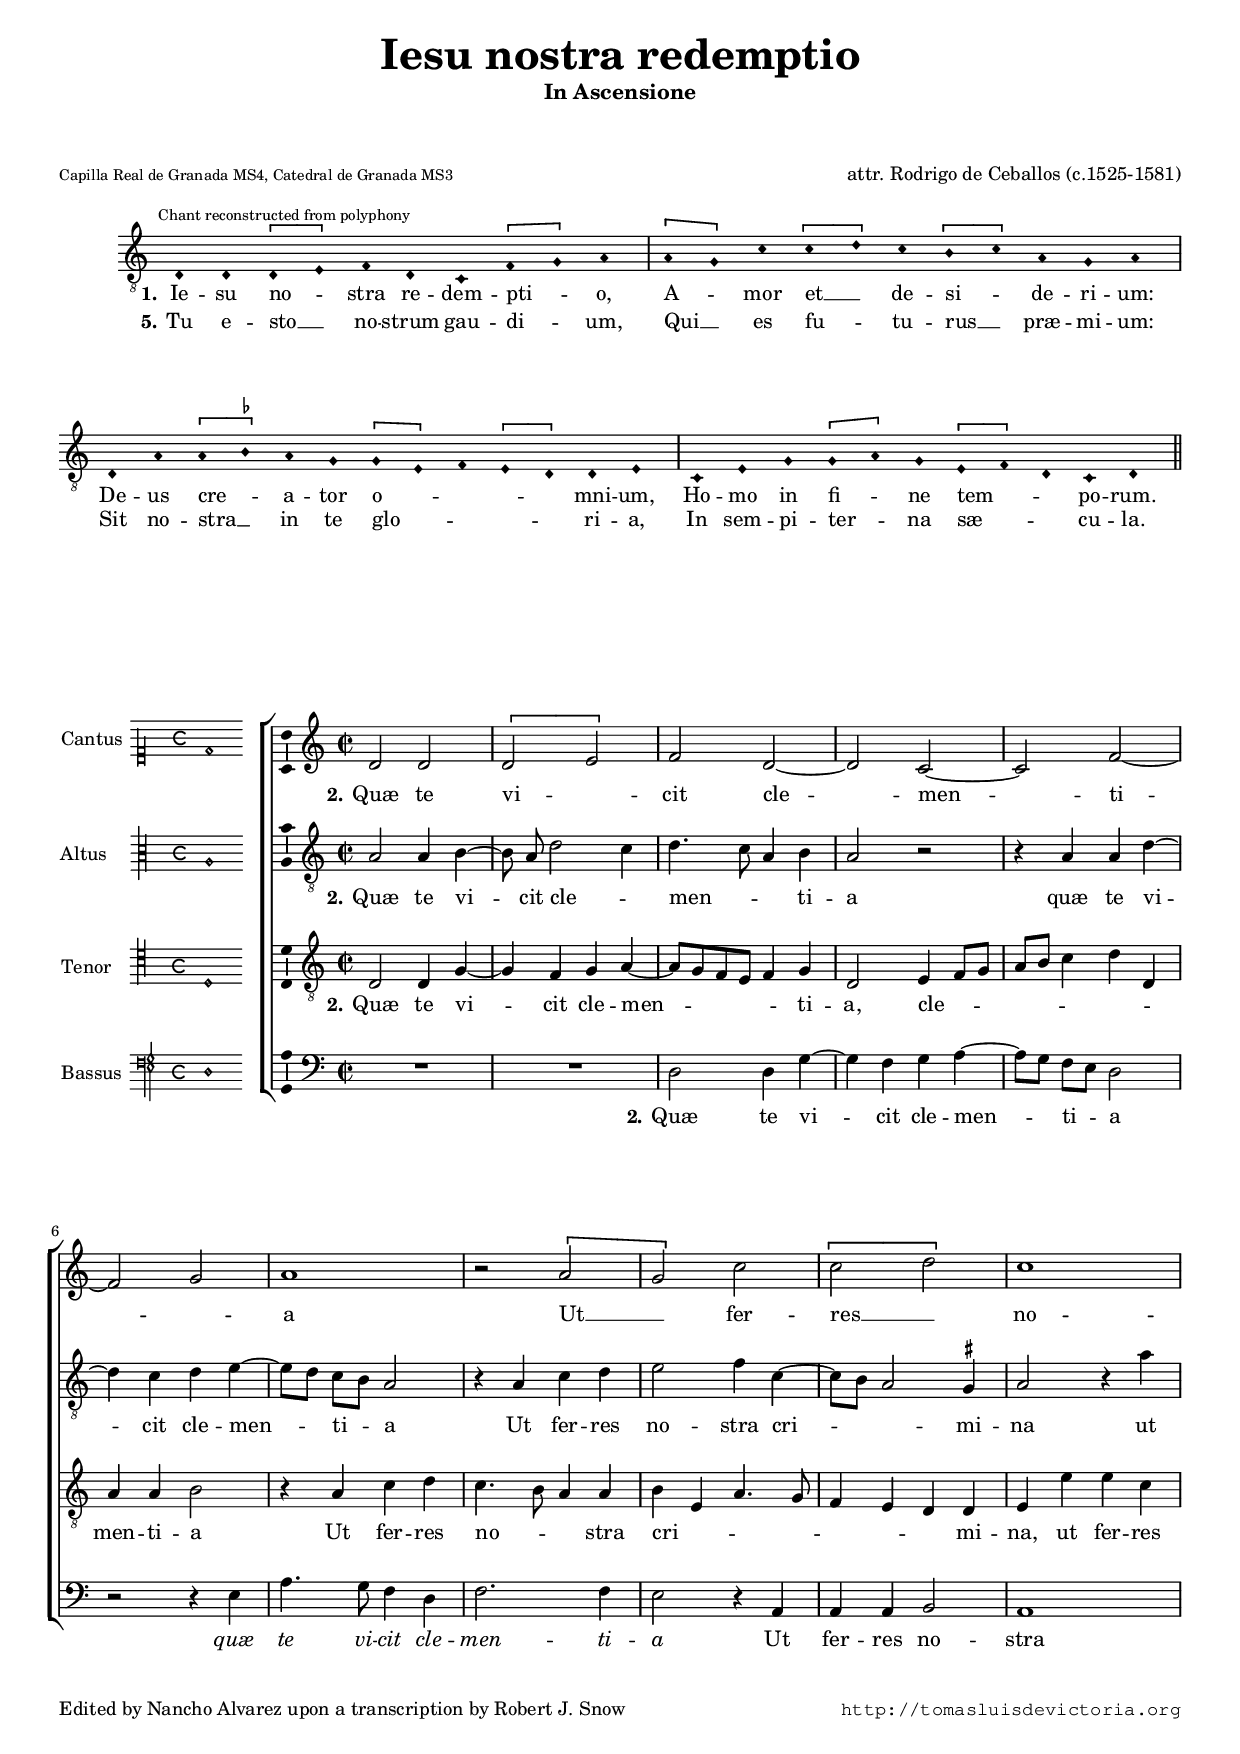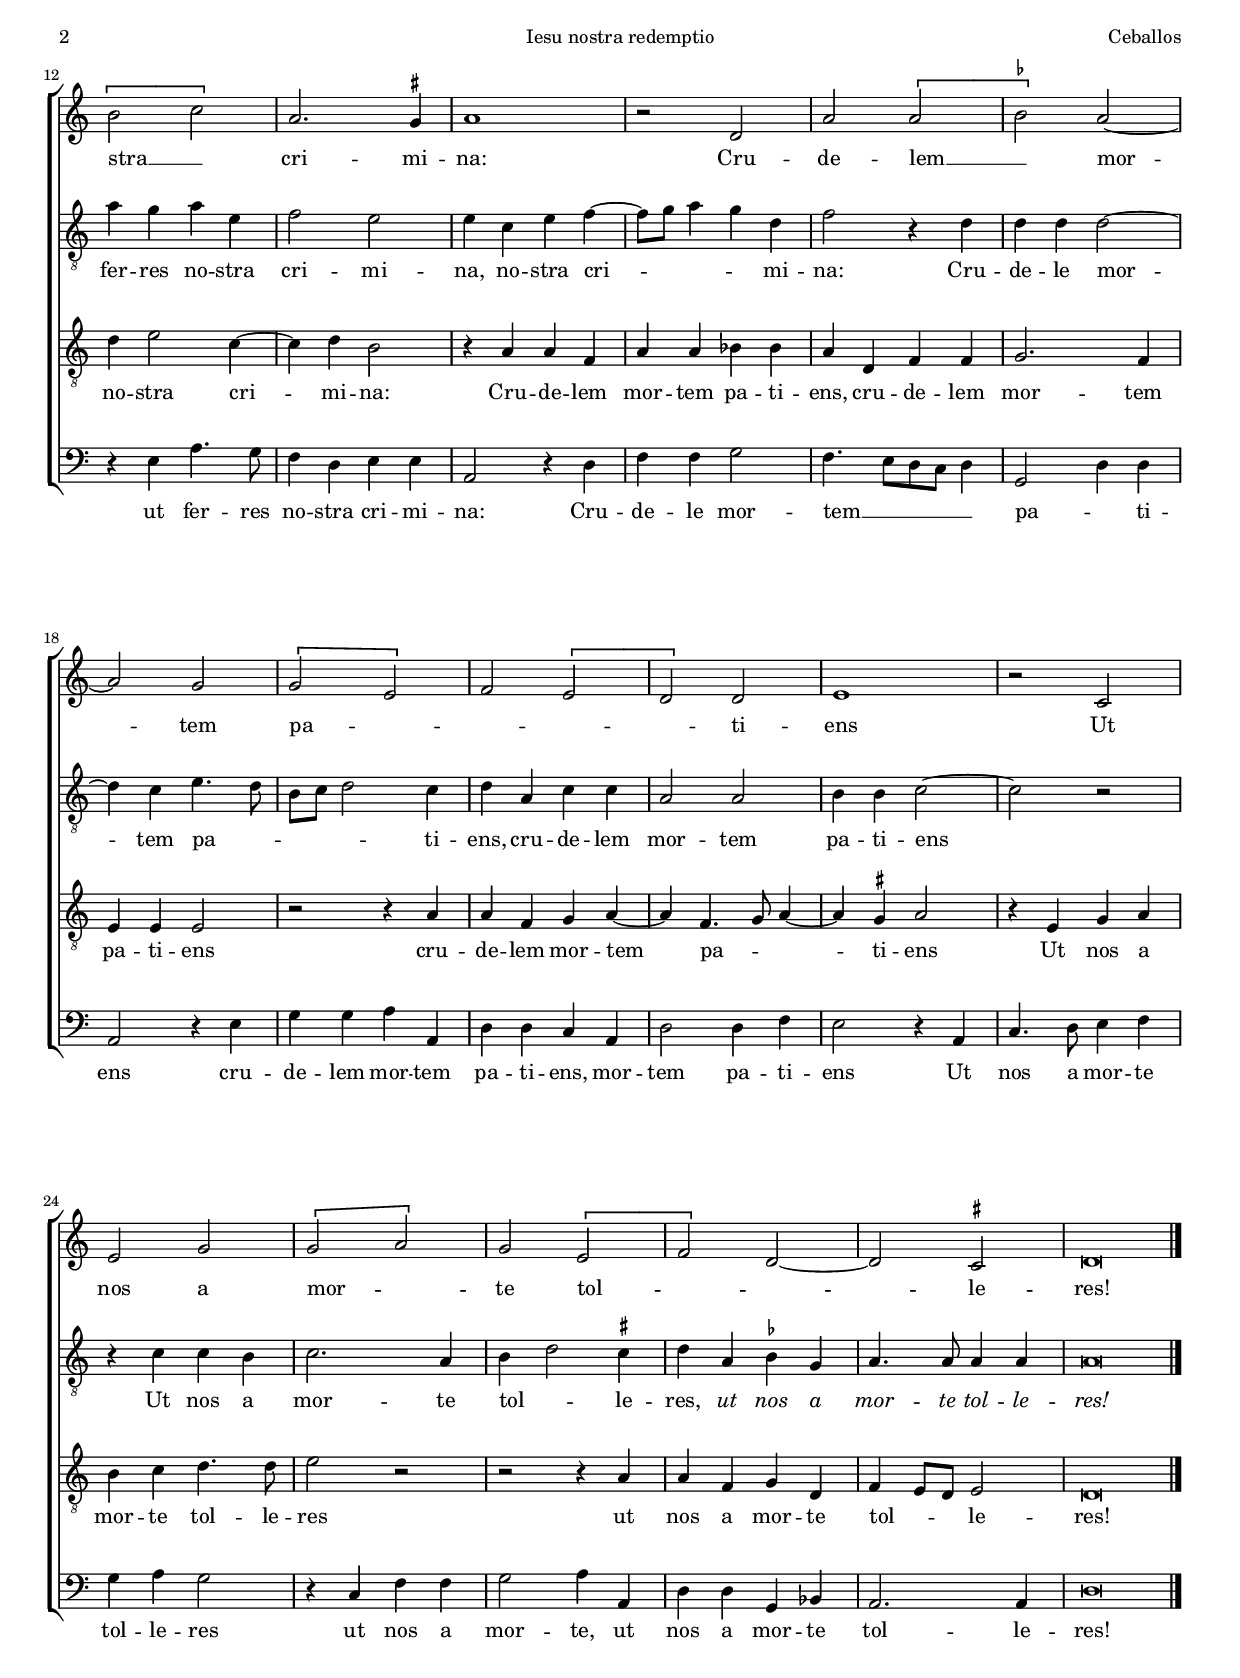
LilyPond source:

\version "2.22.0"

#(set-default-paper-size "a4")
#(set-global-staff-size 16.4)
#(ly:set-option 'point-and-click #f)
%mobile -s15.0 -i3.4

italicas=\override LyricText.font-shape = #'italic
rectas=\override LyricText.font-shape = #'upright
ss=\once \set suggestAccidentals = ##t
incipitwidth = 19
mtempo={\tempo 4 = 100}
mtempob={\tempo 4 = 50}
mt=#(define-music-function (offset) (number?) ; move lyric text
      #{ \once \override LyricText.X-offset = -$offset #})

htitle="Iesu nostra redemptio"
hcomposer="Ceballos"

\header {
	title=\markup{\fontsize #3 "Iesu nostra redemptio"}
	subtitle=\markup{"In Ascensione"}
	subsubtitle=\markup{\null \vspace #2 }
	composer="attr. Rodrigo de Ceballos (c.1525-1581)"
        pdfauthor=\composer
	poet=\markup{\fontsize #-2 "Capilla Real de Granada MS4, Catedral de Granada MS3"}
%	poet=\markup{}
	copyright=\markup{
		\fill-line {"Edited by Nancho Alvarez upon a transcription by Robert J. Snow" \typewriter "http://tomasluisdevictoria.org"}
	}
%	tagline=""
}

\score {\transpose c c {
<<
         \new Voice = "canto" {
                 \override Staff.TimeSignature.stencil = #'()
                 \override Stem.transparent = ##t
                 \set Score.timing = ##f
                 \override NoteHead.style = #'neomensural         
                 \clef "G_8" 
                 \key c \major
                 \override LigatureBracket.padding = #1
                 s4*0^\markup{\hspace #-2 \fontsize #-2 "Chant reconstructed from polyphony" }
         d4 d \[d e\] f d c \[f g\] a \bar "|"
         \[a g\] c' \[c' d'\] c' \[b c'\] a g a \bar "|" \break
         d a \[a \ss bes\] a g \[g e\] f \[e d\] d e \bar "|"
         c e g \[g a\] g \[e f\] d c d
                 \bar "||"
         }
         \new Lyrics \lyricsto "canto" {
                 \set stanza = "1."
Ie -- su no -- _ stra re -- dem -- pti -- _ o,
A -- _ mor et __ _ de -- si -- _ de -- ri -- um:
De -- us cre -- _ a -- tor o -- _ _ _ _ mni -- um,
Ho -- mo in fi -- _ ne tem -- _ _ po -- rum.
         }
         \new Lyrics \lyricsto "canto" {
                 \set stanza = "5."
Tu e -- sto __ _ no -- strum gau -- di -- _ um,
Qui __ _ es fu -- _ tu -- rus __ _ præ -- mi -- um:
Sit no -- stra __ _ in te glo -- _ _ _ _ ri -- a,
In sem -- pi -- ter -- _ na sæ -- _ _ cu -- la.                 
         }
>>
        }%transpose

\layout {
        %line-width=16\cm 
        indent=1.0\cm
        %ragged-right = ##f
        \context {\Lyrics 
                \override VerticalAxisGroup.nonstaff-nonstaff-spacing =
                        #'((basic-distance . 0) (minimum-distance . 0) (padding . 1.0))
        }
}
}

%%%%%%%%%%%%%%%%%%%%%%%%%%%%%%%%%%%%%%%%%%%%%%%%%%%%



global={\key c \major \time 2/2
        \skip 1*29 \bar "||"
       \bar "|."
}

cantus=\relative c'{
	d2 d
	\[d2 e\]
	f d ~
	d c ~
	c f ~
	f g
	a1
	r2 \[a
	g\] c
	\[c d\]
	c1
	\[b2 c\]
	a2. \ss gis4
	a1
	r2 d,
	a' \[a
	\ss bes\] a ~
	a g
	\[g e\]
	f \[e 
	d\] d
	e1
	r2 c
	e2 g
	\[g a\]
	g \[e
	f\] d ~
	d \ss cis
	d\breve*1/2
}

altus=\relative c'{
	a2 a4 b ~
	b8 \noBeam a d2 c4
	d4. c8 a4 b
	a2 r
	r4 a a d ~
	d4 c d e ~
	e8[ d] c[ b] a2
	r4 a c d
	e2 f4 c ~
	c8 b a2 \ss gis4
	a2 r4 a'
	a4 g a e
	f2 e
	e4 c e f ~
	f8 g a4 g d
	f2 r4 d
	d d d2 ~
	d4 c e4. d8
	b c d2 c4
	d a c c
	a2 a
	b4 b c2 ~
	c r % falta el silencio en Snow
	r4 c c b
	c2. a4
	b d2 \ss cis4
	d4 a \ss bes g
	a4. a8 a4 a
	a\breve*1/2
}

tenor=\relative c{
	d2 d4 g ~
	g f g a ~
	a8 g f e f4 g
	d2 e4 f8 g
	a b c4 d d,
	a'4 a b2
	r4 a c d
	c4. b8 a4 a
	b4 e, a4. g8
	f4 e d d
	e e' e c
	d4 e2 c4 ~
	c d b2
	r4 a a f
	a4 a bes bes
	a4 d, f f
	g2. f4
	e e e2
	r2 r4 a
	a f g a ~
	a f4. g8 a4 ~
	a \ss gis a2
	r4 e g a
	b4 c d4. d8 
	e2 r2 % Snow silencio de negra
	r2 r4 a,
	a f g d
	f e8 d e2
	d\breve*1/2
}

bassus=\relative c{
	R1*2
	d2 d4 g ~
	g f g a ~
	a8[ g] f[ e] d2
	r2 r4 e
	a4. g8 f4 d
	f2. f4
	e2 r4 a,
	a a b2
	a1
	r4 e' a4. g8
	f4 d e e
	a,2 r4 d
	f4 f g2
	f4. e8[ d c] d4
	g,2 d'4 d
	a2 r4 e'
	g g a a,
	d d c a
	d2 d4 f
	e2 r4 a,
	c4. d8 e4 f
	g4 a g2
	r4 c, f f
	g2 a4 a,
	d4 d g, bes
	a2. a4
	d\breve*1/2
}

textocantus=\lyricmode{
\set stanza = "2."
Quæ te vi -- _ cit cle -- men -- ti -- _ a
Ut __ _ fer -- res __ _ no -- stra __ _ cri -- mi -- na:
Cru -- de -- lem __ _ mor -- tem pa -- _ _ _ _ ti -- ens
Ut nos a mor -- _ te tol -- _ _ le -- res!
}

textoaltus=\lyricmode{
\set stanza = "2."
Quæ te vi -- cit cle -- _ men -- _ _ ti -- a
quæ te vi -- cit cle -- men -- _ ti -- _ a
Ut fer -- res no -- stra cri -- _ _ mi -- na
ut fer -- res no -- stra cri -- mi -- na,
no -- stra cri -- _ _ _ mi -- na:
Cru -- de -- le mor -- tem pa -- _ _ _ _ ti -- ens,
cru -- de -- lem mor -- tem pa -- ti  -- ens
Ut nos a mor -- te tol -- _ le -- res,
\italicas
ut nos a mor -- te tol -- le -- res! 
}

textotenor=\lyricmode{
\set stanza = "2."
Quæ te vi -- cit cle -- men -- _ _ _ _ ti -- a,
cle -- _ _ _ _ _ _ _ men -- ti -- a
Ut fer -- res no -- _ _ stra cri -- _ _ _ _ _ _ mi -- na,
ut fer -- res no -- stra cri -- mi -- na:
Cru -- de -- lem mor -- tem pa -- ti -- ens,
cru -- de -- lem mor -- tem pa -- ti -- ens
cru -- de -- lem mor -- tem pa -- _ _ ti -- ens
Ut nos a mor -- te tol -- le -- res
ut nos a mor -- te tol -- _ _ le -- res!
}

textobassus=\lyricmode{
\set stanza = "2."
Quæ te vi -- cit cle -- men -- _ ti -- _ a
\italicas
quæ te vi -- cit cle -- men -- ti -- a
\rectas
Ut fer -- res no -- stra
ut fer -- res no -- stra cri -- mi -- na:
Cru -- de -- le mor -- tem __ _ _ _ _ pa -- _ ti -- ens
cru -- de -- lem mor -- tem pa -- ti -- ens,
mor -- tem pa -- ti -- ens
Ut nos a mor -- te tol -- le -- res
ut nos a mor -- te,
ut nos a mor -- te tol -- le -- res!
}


incipitcantus=\markup{
	\score{
		{ 
		\set Staff.instrumentName="Cantus "
		\override NoteHead.style = #'neomensural
		\override Staff.TimeSignature.style = #'neomensural
		\cadenzaOn 
		\clef "petrucci-c1"
		\key c \major
		\time 4/4
                d'1
		} 

	\layout { line-width=\incipitwidth indent = 0 }
	}
}

incipitaltus=\markup{
	\score{
		{ 
		\set Staff.instrumentName="Altus    "
		\override NoteHead.style = #'neomensural 
		\override Staff.TimeSignature.style = #'neomensural
		\cadenzaOn 
		\clef "petrucci-c3"
		\key c \major
		\time 4/4
                a1
		} 
	\layout { line-width=\incipitwidth indent = 0 }
	}
}


incipittenor=\markup{
	\score{
		{ 
		\set Staff.instrumentName="Tenor   "
		\override NoteHead.style = #'neomensural 
		\override Staff.TimeSignature.style = #'neomensural
		\cadenzaOn 
		\clef "petrucci-c4"
		\key c \major
		\time 4/4
                d1
		} 
	\layout { line-width=\incipitwidth indent=0 }
	}
}

incipitbassus=\markup{
	\score{
		{ 
		\set Staff.instrumentName="Bassus "
		\override NoteHead.style = #'neomensural
		\override Staff.TimeSignature.style = #'neomensural
		\cadenzaOn 
		\clef "petrucci-f4"
		\key c \major
		\time 4/4
                d1
		} 
	\layout { line-width=\incipitwidth indent = 0 }
	}
}

%\layout {
%       \context {\Voice
%               \remove Ligature_bracket_engraver
%               \consists Mensural_ligature_engraver
%       }
%       line-width=\incipitwidth
%       indent = 0
%}

\score {\transpose c' c'{
\new ChoirStaff<<

	\new Staff <<\global
	\new Voice="v1" {
		\set Staff.instrumentName=\incipitcantus
		\clef "treble"
		\cantus }
	\new Lyrics \lyricsto "v1" {\textocantus }
	>>

	\new Staff <<\global
	\new Voice="v2" {
		\set Staff.instrumentName=\incipitaltus
		\clef "G_8"
		\altus }
	\new Lyrics \lyricsto "v2" {\textoaltus }
	>>
	
	\new Staff <<\global
	\new Voice="v3" {
		\set Staff.instrumentName=\incipittenor
		\clef "G_8"
		\tenor }
	\new Lyrics \lyricsto "v3" {\textotenor }
	>>

	\new Staff <<\global
	\new Voice="v4" {
		\set Staff.instrumentName=\incipitbassus
		\clef "bass"
		\bassus }
	\new Lyrics \lyricsto "v4" {\textobassus }
	>>
	
>>

	} % transpose

\layout{ 
	\context {\Lyrics 
		\override VerticalAxisGroup.staff-affinity = #UP
		\override VerticalAxisGroup.nonstaff-relatedstaff-spacing =
			#'((basic-distance . 0) (minimum-distance . 0) (padding . 1))
		\override LyricText.font-size = #1.2
		\override LyricHyphen.minimum-distance = #0.5
	}
	\context {\Score 
		tempoHideNote = ##t
		\override BarNumber.padding = #2 
	}
	\context {\Voice 
		%melismaBusyProperties = #'()
		%autoBeaming = ##f
	}
	\context {\Staff 
                %\RemoveEmptyStaves
                %\override VerticalAxisGroup.remove-first = ##t
		\override VerticalAxisGroup.staff-staff-spacing =
			#'((basic-distance . 11) (minimum-distance . 0) (padding . 1))
		\consists Ambitus_engraver 
		\override LigatureBracket.padding = #1
	}
}

%\midi { \mtempo }

}


\paper{
	evenHeaderMarkup=\markup  \fill-line { \fromproperty #'page:page-number-string \htitle \hcomposer }
	oddHeaderMarkup= \markup  \fill-line { \on-the-fly #not-first-page \hcomposer \on-the-fly #not-first-page \htitle \on-the-fly #not-first-page \fromproperty #'page:page-number-string }
	%system-count=20
	%page-count = 8
	ragged-last-bottom = ##f
	indent=3.6\cm
	system-system-spacing =
	#'((basic-distance . 20) (minimum-distance . 0) (padding . 5))
	top-system-spacing = % header
	#'((basic-distance . 8) (minimum-distance . 0) (padding . 0))
	last-bottom-spacing = % footer
	#'((basic-distance . 12) (minimum-distance . 0) (padding . 0))
	markup-system-spacing.padding = #3.0
	
}
